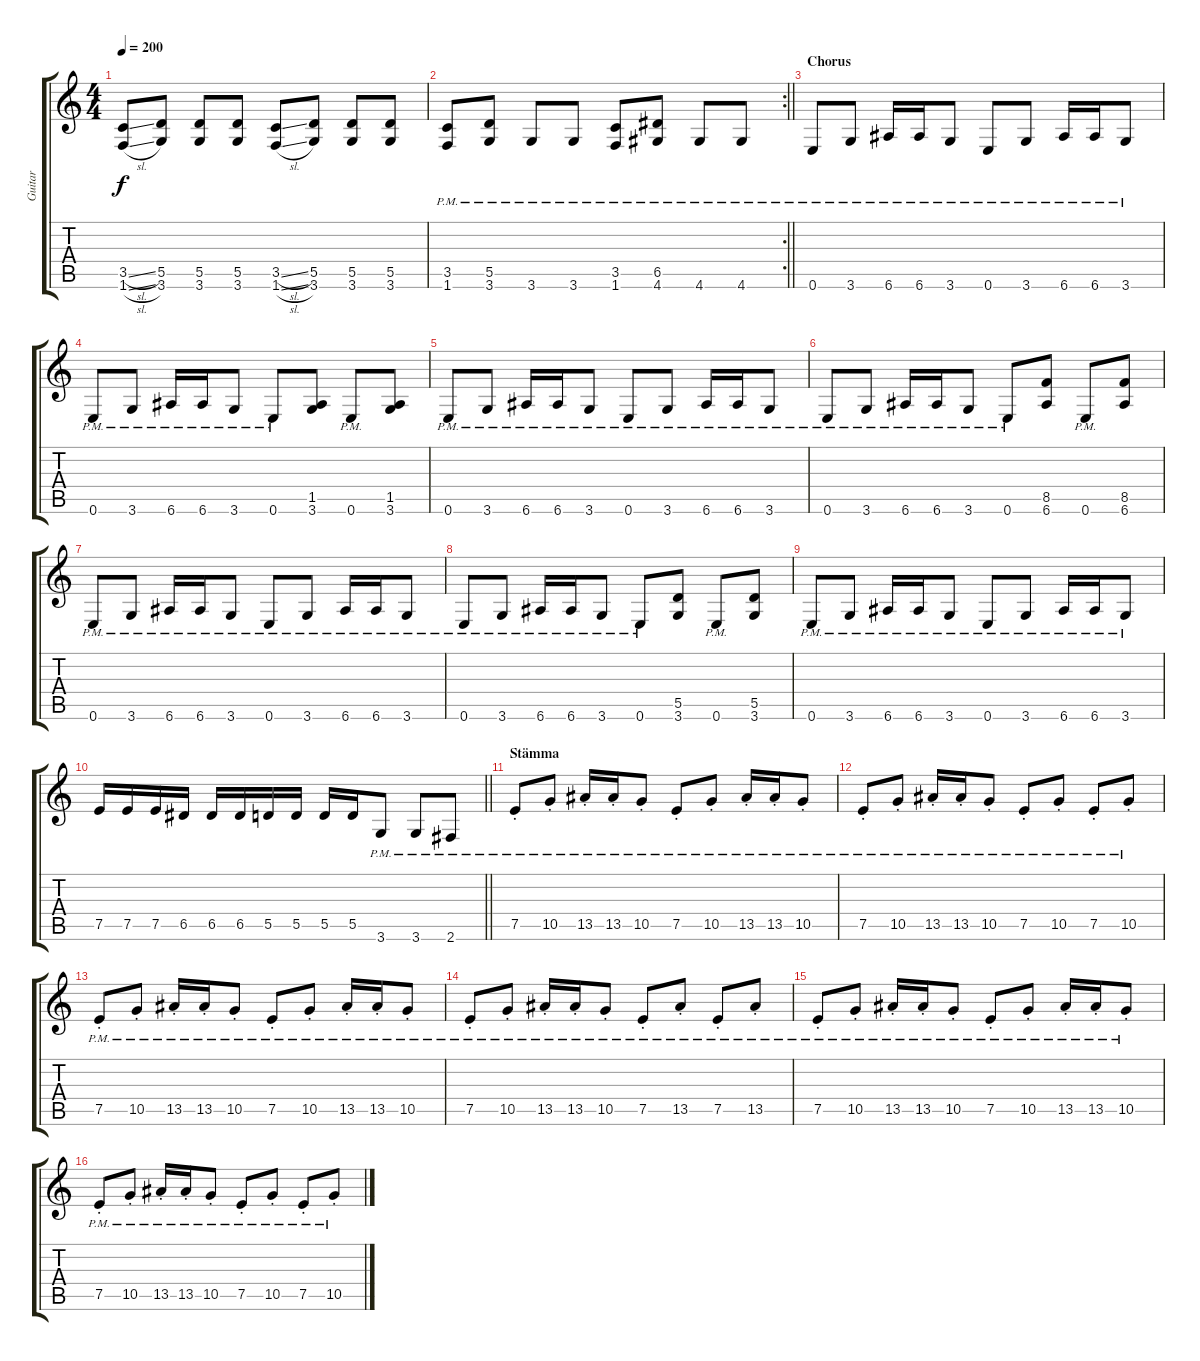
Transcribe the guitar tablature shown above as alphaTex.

\track ("Guitar" "Guitar") {instrument distortionguitar}
\staff {score tabs}
\tuning (E4 B3 G3 D3 A2 E2) {hide}
\ts (4 4)
\tempo 200
\clef g2
\ks c
(3.5{sl} 1.6{sl}).8{dy f} (5.5 3.6).8 (5.5 3.6).8 (5.5 3.6).8 (3.5{sl} 1.6{sl}).8 (5.5 3.6).8 (5.5 3.6).8 (5.5 3.6).8 |
\rc 2
\barLineRight lightlight
(3.5{pm} 1.6{pm}).8 (5.5{pm} 3.6{pm}).8 3.6{pm}.8 3.6{pm}.8 (3.5{pm} 1.6{pm}).8 (6.5{pm} 4.6{pm}).8 4.6{pm}.8 4.6{pm}.8 |
\section ("" "Chorus")
0.6{pm}.8 3.6{pm}.8 6.6{pm}.16 6.6{pm}.16 3.6{pm}.8 0.6{pm}.8 3.6{pm}.8 6.6{pm}.16 6.6{pm}.16 3.6{pm}.8 |
0.6{pm}.8 3.6{pm}.8 6.6{pm}.16 6.6{pm}.16 3.6{pm}.8 0.6{pm}.8 (1.5 3.6).8 0.6{pm}.8 (1.5 3.6).8 |
0.6{pm}.8 3.6{pm}.8 6.6{pm}.16 6.6{pm}.16 3.6{pm}.8 0.6{pm}.8 3.6{pm}.8 6.6{pm}.16 6.6{pm}.16 3.6{pm}.8 |
0.6{pm}.8 3.6{pm}.8 6.6{pm}.16 6.6{pm}.16 3.6{pm}.8 0.6{pm}.8 (8.5 6.6).8 0.6{pm}.8 (8.5 6.6).8 |
0.6{pm}.8 3.6{pm}.8 6.6{pm}.16 6.6{pm}.16 3.6{pm}.8 0.6{pm}.8 3.6{pm}.8 6.6{pm}.16 6.6{pm}.16 3.6{pm}.8 |
0.6{pm}.8 3.6{pm}.8 6.6{pm}.16 6.6{pm}.16 3.6{pm}.8 0.6{pm}.8 (5.5 3.6).8 0.6{pm}.8 (5.5 3.6).8 |
0.6{pm}.8 3.6{pm}.8 6.6{pm}.16 6.6{pm}.16 3.6{pm}.8 0.6{pm}.8 3.6{pm}.8 6.6{pm}.16 6.6{pm}.16 3.6{pm}.8 |
\barLineRight lightlight
7.5.16 7.5.16 7.5.16 6.5.16 6.5.16 6.5.16 5.5.16 5.5.16 5.5.16 5.5.16 3.6{pm}.8 3.6{pm}.8 2.6{pm}.8 |
\section ("" "Stämma")
7.5{pm st}.8 10.5{pm st}.8 13.5{pm st}.16 13.5{pm st}.16 10.5{pm st}.8 7.5{pm st}.8 10.5{pm st}.8 13.5{pm st}.16 13.5{pm st}.16 10.5{pm st}.8 |
7.5{pm st}.8 10.5{pm st}.8 13.5{pm st}.16 13.5{pm st}.16 10.5{pm st}.8 7.5{pm st}.8 10.5{pm st}.8 7.5{pm st}.8 10.5{pm st}.8 |
7.5{pm st}.8 10.5{pm st}.8 13.5{pm st}.16 13.5{pm st}.16 10.5{pm st}.8 7.5{pm st}.8 10.5{pm st}.8 13.5{pm st}.16 13.5{pm st}.16 10.5{pm st}.8 |
7.5{pm st}.8 10.5{pm st}.8 13.5{pm st}.16 13.5{pm st}.16 10.5{pm st}.8 7.5{pm st}.8 13.5{pm st}.8 7.5{pm st}.8 13.5{pm st}.8 |
7.5{pm st}.8 10.5{pm st}.8 13.5{pm st}.16 13.5{pm st}.16 10.5{pm st}.8 7.5{pm st}.8 10.5{pm st}.8 13.5{pm st}.16 13.5{pm st}.16 10.5{pm st}.8 |
7.5{pm st}.8 10.5{pm st}.8 13.5{pm st}.16 13.5{pm st}.16 10.5{pm st}.8 7.5{pm st}.8 10.5{pm st}.8 7.5{pm st}.8 10.5{pm st}.8
